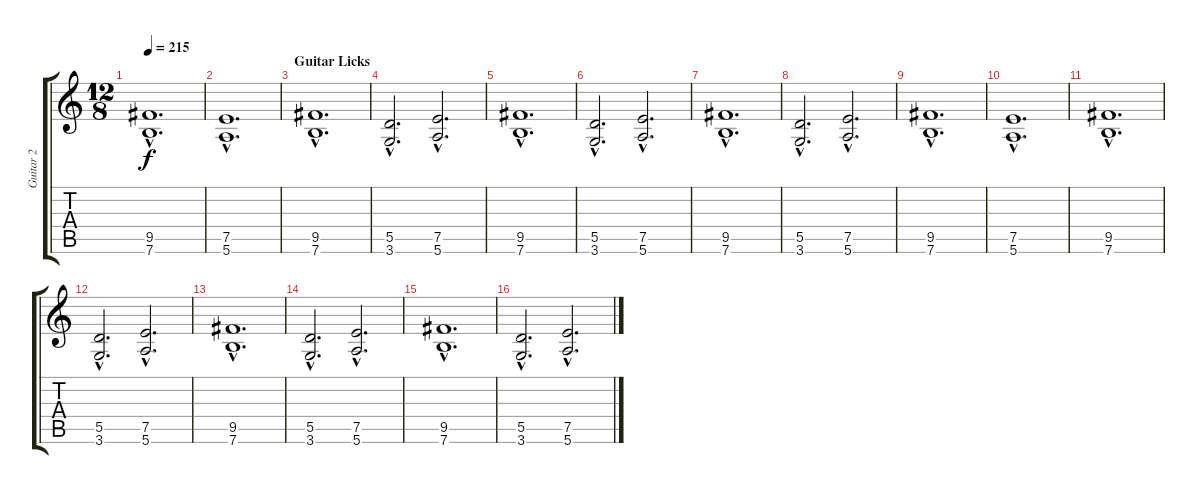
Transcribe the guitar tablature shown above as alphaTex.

\track ("Guitar 2" "Guitar 2") {instrument distortionguitar}
\staff {score tabs}
\tuning (E4 B3 G3 D3 A2 E2) {hide}
\ts (12 8)
\tempo 215
\clef g2
\ks c
(9.5{hac} 7.6{hac}).1{d dy f} |
(7.5{hac} 5.6{hac}).1{d} |
\section ("" "Guitar Licks")
(9.5{hac} 7.6{hac}).1{d} |
(5.5{hac} 3.6{hac}).2{d} (7.5{hac} 5.6{hac}).2{d} |
(9.5{hac} 7.6{hac}).1{d} |
(5.5{hac} 3.6{hac}).2{d} (7.5{hac} 5.6{hac}).2{d} |
(9.5{hac} 7.6{hac}).1{d} |
(5.5{hac} 3.6{hac}).2{d} (7.5{hac} 5.6{hac}).2{d} |
(9.5{hac} 7.6{hac}).1{d} |
(7.5{hac} 5.6{hac}).1{d} |
(9.5{hac} 7.6{hac}).1{d} |
(5.5{hac} 3.6{hac}).2{d} (7.5{hac} 5.6{hac}).2{d} |
(9.5{hac} 7.6{hac}).1{d} |
(5.5{hac} 3.6{hac}).2{d} (7.5{hac} 5.6{hac}).2{d} |
(9.5{hac} 7.6{hac}).1{d} |
(5.5{hac} 3.6{hac}).2{d} (7.5{hac} 5.6{hac}).2{d}
